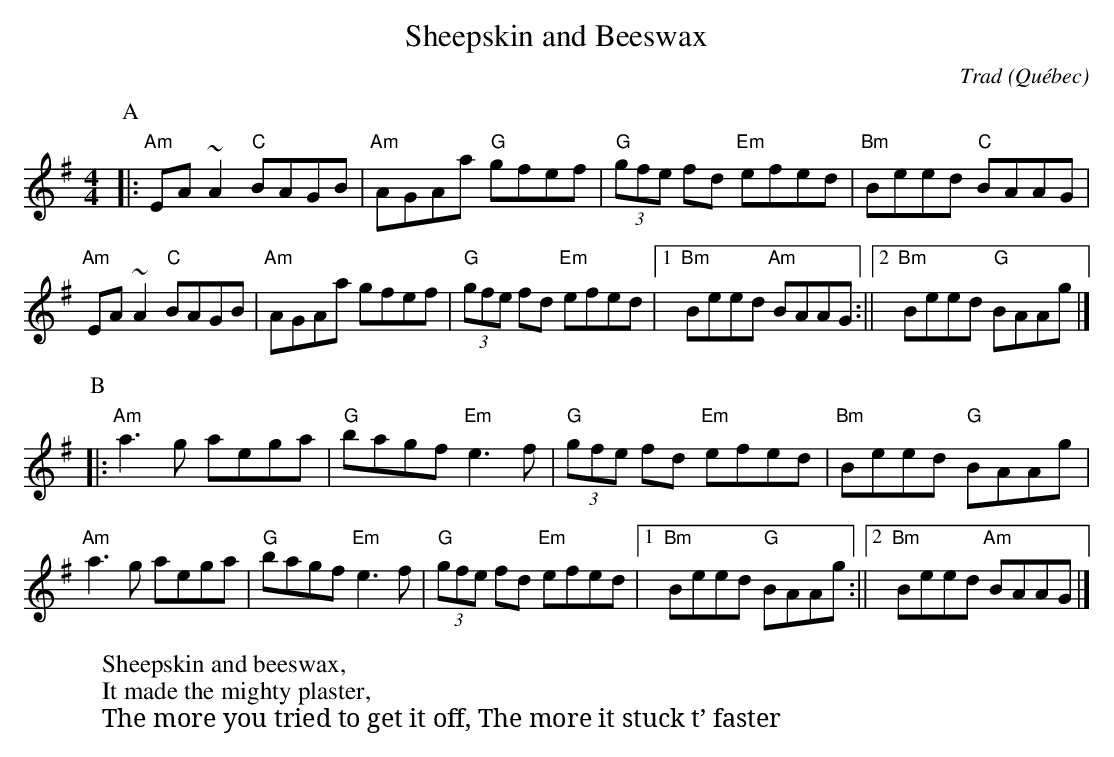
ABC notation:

X:1
T:Sheepskin and Beeswax
C:Trad
O:Québec
M:4/4
L:1/8
K:Ador
P:A
|: "Am" EA ~A2 "C" BAGB | "Am" AGAa "G" gfef | "G" (3 gfe fd "Em" efed | "Bm" Beed "C" BAAG |
   "Am" EA ~A2 "C" BAGB | "Am" AGAa gfef | "G" (3 gfe fd "Em" efed |1 "Bm" Beed "Am" BAAG :||2 "Bm" Beed "G" BAAg |]
P:B
|: "Am" a3 g aega | "G" bagf "Em" e3 f | "G" (3 gfe fd "Em" efed | "Bm" Beed "G" BAAg |
    "Am"a3 g aega | "G" bagf "Em" e3 f | "G" (3 gfe fd "Em" efed |1 "Bm" Beed "G" BAAg :||2 "Bm" Beed "Am" BAAG |]
W:Sheepskin and beeswax,
W:It made the mighty plaster,
W:The more you tried to get it off, The more it stuck t’ faster
